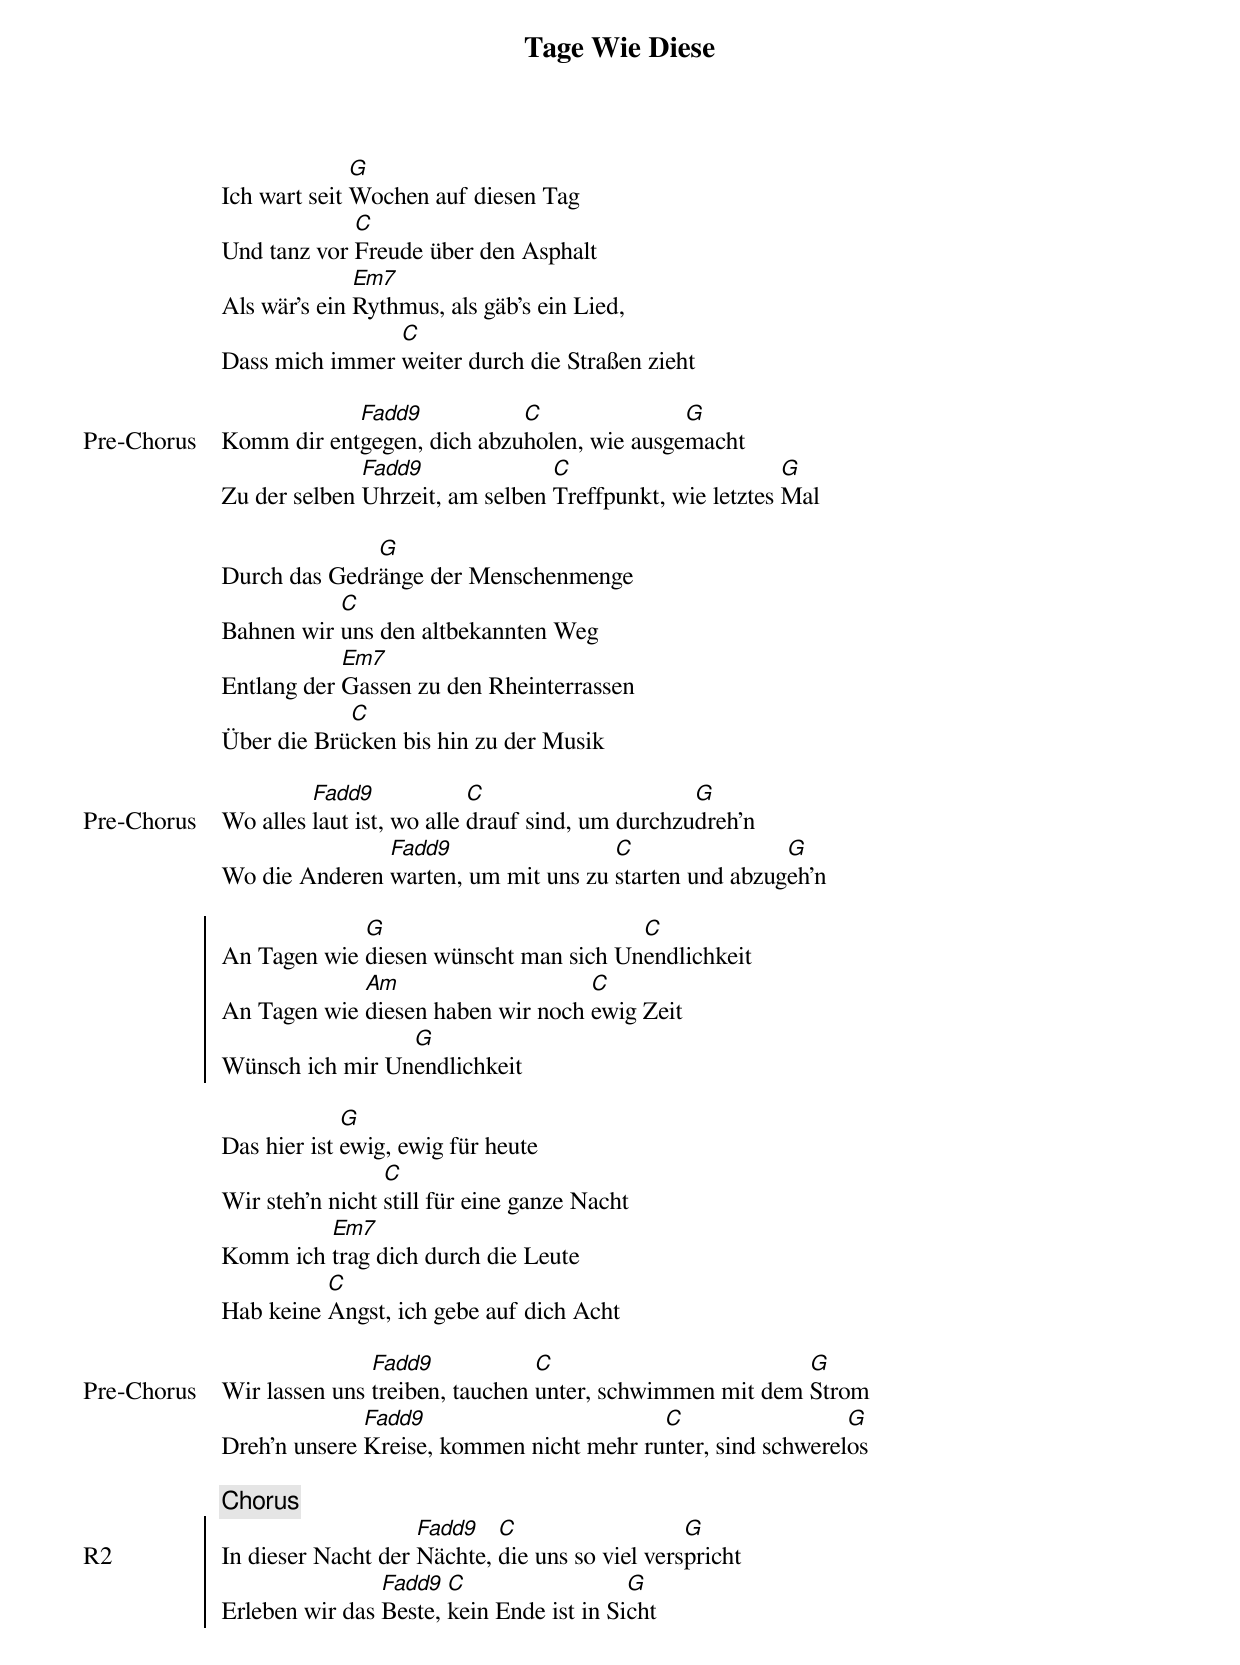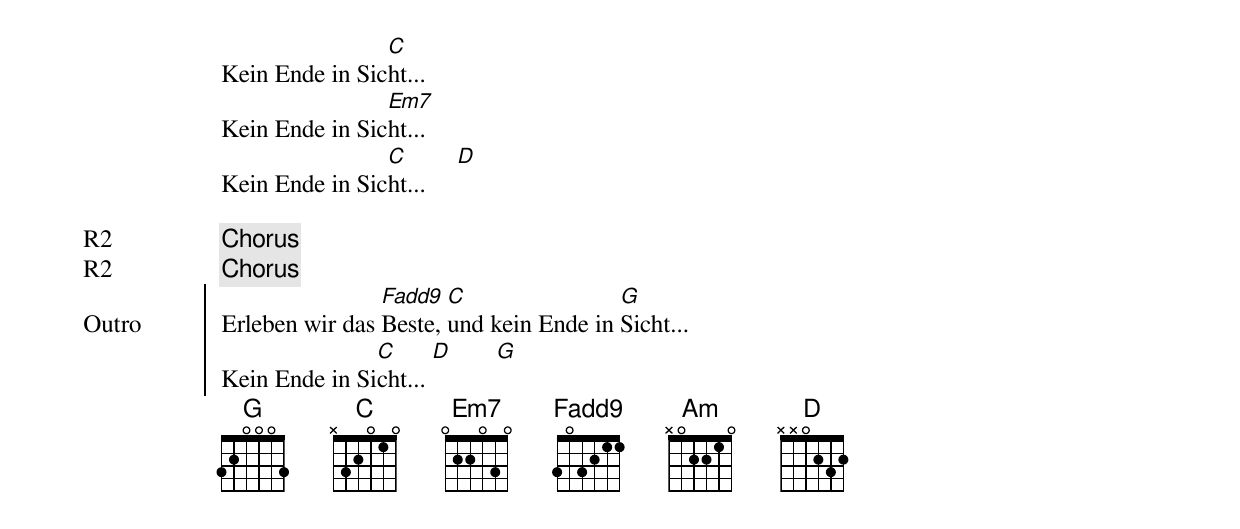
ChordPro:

{title: Tage Wie Diese}
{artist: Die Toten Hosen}
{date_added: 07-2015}
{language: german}
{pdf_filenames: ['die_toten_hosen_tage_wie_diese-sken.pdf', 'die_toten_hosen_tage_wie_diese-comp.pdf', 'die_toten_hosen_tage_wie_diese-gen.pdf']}
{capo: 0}
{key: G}
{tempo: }
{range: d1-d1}
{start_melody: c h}

{start_of_verse}
Ich wart seit [G]Wochen auf diesen Tag
Und tanz vor [C]Freude über den Asphalt
Als wär's ein [Em7]Rythmus, als gäb's ein Lied,
Dass mich immer [C]weiter durch die Straßen zieht
{end_of_verse}

{start_of_bridge: Pre-Chorus}
Komm dir ent[Fadd9]gegen, dich abzu[C]holen, wie ausge[G]macht
Zu der selben [Fadd9]Uhrzeit, am selben [C]Treffpunkt, wie letztes [G]Mal
{end_of_bridge}

{start_of_verse}
Durch das Gedr[G]änge der Menschenmenge
Bahnen wir [C]uns den altbekannten Weg
Entlang der [Em7]Gassen zu den Rheinterrassen
Über die Brü[C]cken bis hin zu der Musik
{end_of_verse}

{start_of_bridge: Pre-Chorus}
Wo alles [Fadd9]laut ist, wo alle [C]drauf sind, um durchzu[G]dreh'n
Wo die Anderen [Fadd9]warten, um mit uns zu [C]starten und abzug[G]eh'n
{end_of_bridge}

{start_of_chorus}
An Tagen wie [G]diesen wünscht man sich Un[C]endlichkeit
An Tagen wie [Am]diesen haben wir noch [C]ewig Zeit
Wünsch ich mir Un[G]endlichkeit
{end_of_chorus}

{start_of_verse}
Das hier ist [G]ewig, ewig für heute
Wir steh'n nicht [C]still für eine ganze Nacht
Komm ich [Em7]trag dich durch die Leute
Hab keine [C]Angst, ich gebe auf dich Acht
{end_of_verse}

{start_of_bridge: Pre-Chorus}
Wir lassen uns [Fadd9]treiben, tauchen [C]unter, schwimmen mit dem [G]Strom
Dreh'n unsere [Fadd9]Kreise, kommen nicht mehr ru[C]nter, sind schwerel[G]os
{end_of_bridge}

{chorus}
{start_of_chorus: R2}
In dieser Nacht der [Fadd9]Nächte, [C]die uns so viel vers[G]pricht
Erleben wir das [Fadd9]Beste, [C]kein Ende ist in Si[G]cht
{end_of_chorus}

{start_of_bridge}
Kein Ende in Sic[C]ht...
Kein Ende in Sic[Em7]ht...
Kein Ende in Sic[C]ht...     [D]
{end_of_bridge}

{chorus}
{chorus: R2}
{start_of_chorus: Outro}
Erleben wir das [Fadd9]Beste, [C]und kein Ende in [G]Sicht...
Kein Ende in Si[C]cht... [D]       [G]
{end_of_chorus}
